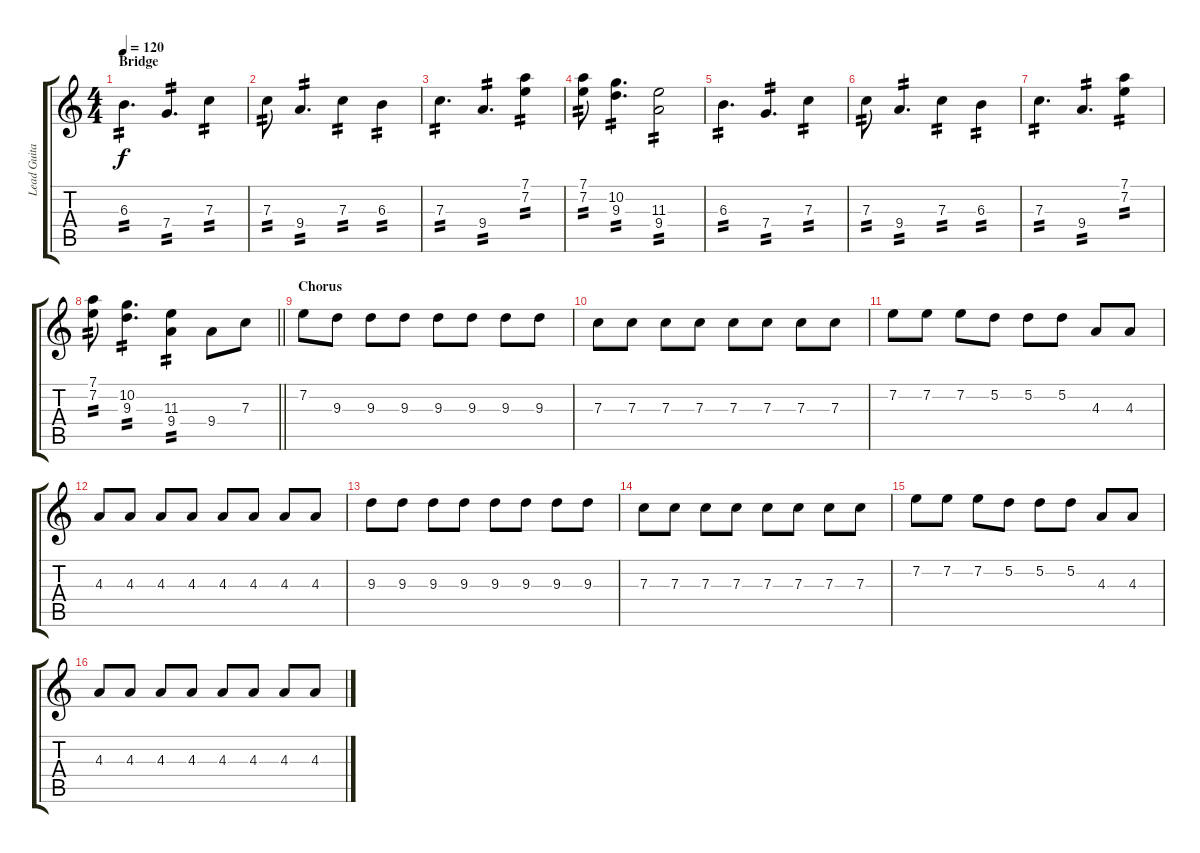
\track ("Lead Guitar " "Lead Guita") {instrument overdrivenguitar}
\staff {score tabs}
\tuning (D4 A3 F3 C3 G2 D2) {hide}
\ts (4 4)
\section ("" "Bridge")
\tempo 120
\clef g2
\ks c
6.3.4{d tp 2 dy f} 7.4.4{d tp 2} 7.3.4{tp 2} |
7.3.8{tp 2} 9.4.4{d tp 2} 7.3.4{tp 2} 6.3.4{tp 2} |
7.3.4{d tp 2} 9.4.4{d tp 2} (7.1 7.2).4{tp 2} |
(7.1 7.2).8{tp 2} (10.2 9.3).4{d tp 2} (11.3 9.4).2{tp 2} |
6.3.4{d tp 2} 7.4.4{d tp 2} 7.3.4{tp 2} |
7.3.8{tp 2} 9.4.4{d tp 2} 7.3.4{tp 2} 6.3.4{tp 2} |
7.3.4{d tp 2} 9.4.4{d tp 2} (7.1 7.2).4{tp 2} |
\barLineRight lightlight
(7.1 7.2).8{tp 2} (10.2 9.3).4{d tp 2} (11.3 9.4).4{tp 2} 9.4.8 7.3.8 |
\section ("" "Chorus")
7.2.8{volume 8} 9.3.8 9.3.8 9.3.8 9.3.8 9.3.8 9.3.8 9.3.8 |
7.3.8 7.3.8 7.3.8 7.3.8 7.3.8 7.3.8 7.3.8 7.3.8 |
7.2.8 7.2.8 7.2.8 5.2.8 5.2.8 5.2.8 4.3.8 4.3.8 |
4.3.8 4.3.8 4.3.8 4.3.8 4.3.8 4.3.8 4.3.8 4.3.8 |
9.3.8 9.3.8 9.3.8 9.3.8 9.3.8 9.3.8 9.3.8 9.3.8 |
7.3.8 7.3.8 7.3.8 7.3.8 7.3.8 7.3.8 7.3.8 7.3.8 |
7.2.8 7.2.8 7.2.8 5.2.8 5.2.8 5.2.8 4.3.8 4.3.8 |
4.3.8 4.3.8 4.3.8 4.3.8 4.3.8 4.3.8 4.3.8 4.3.8
